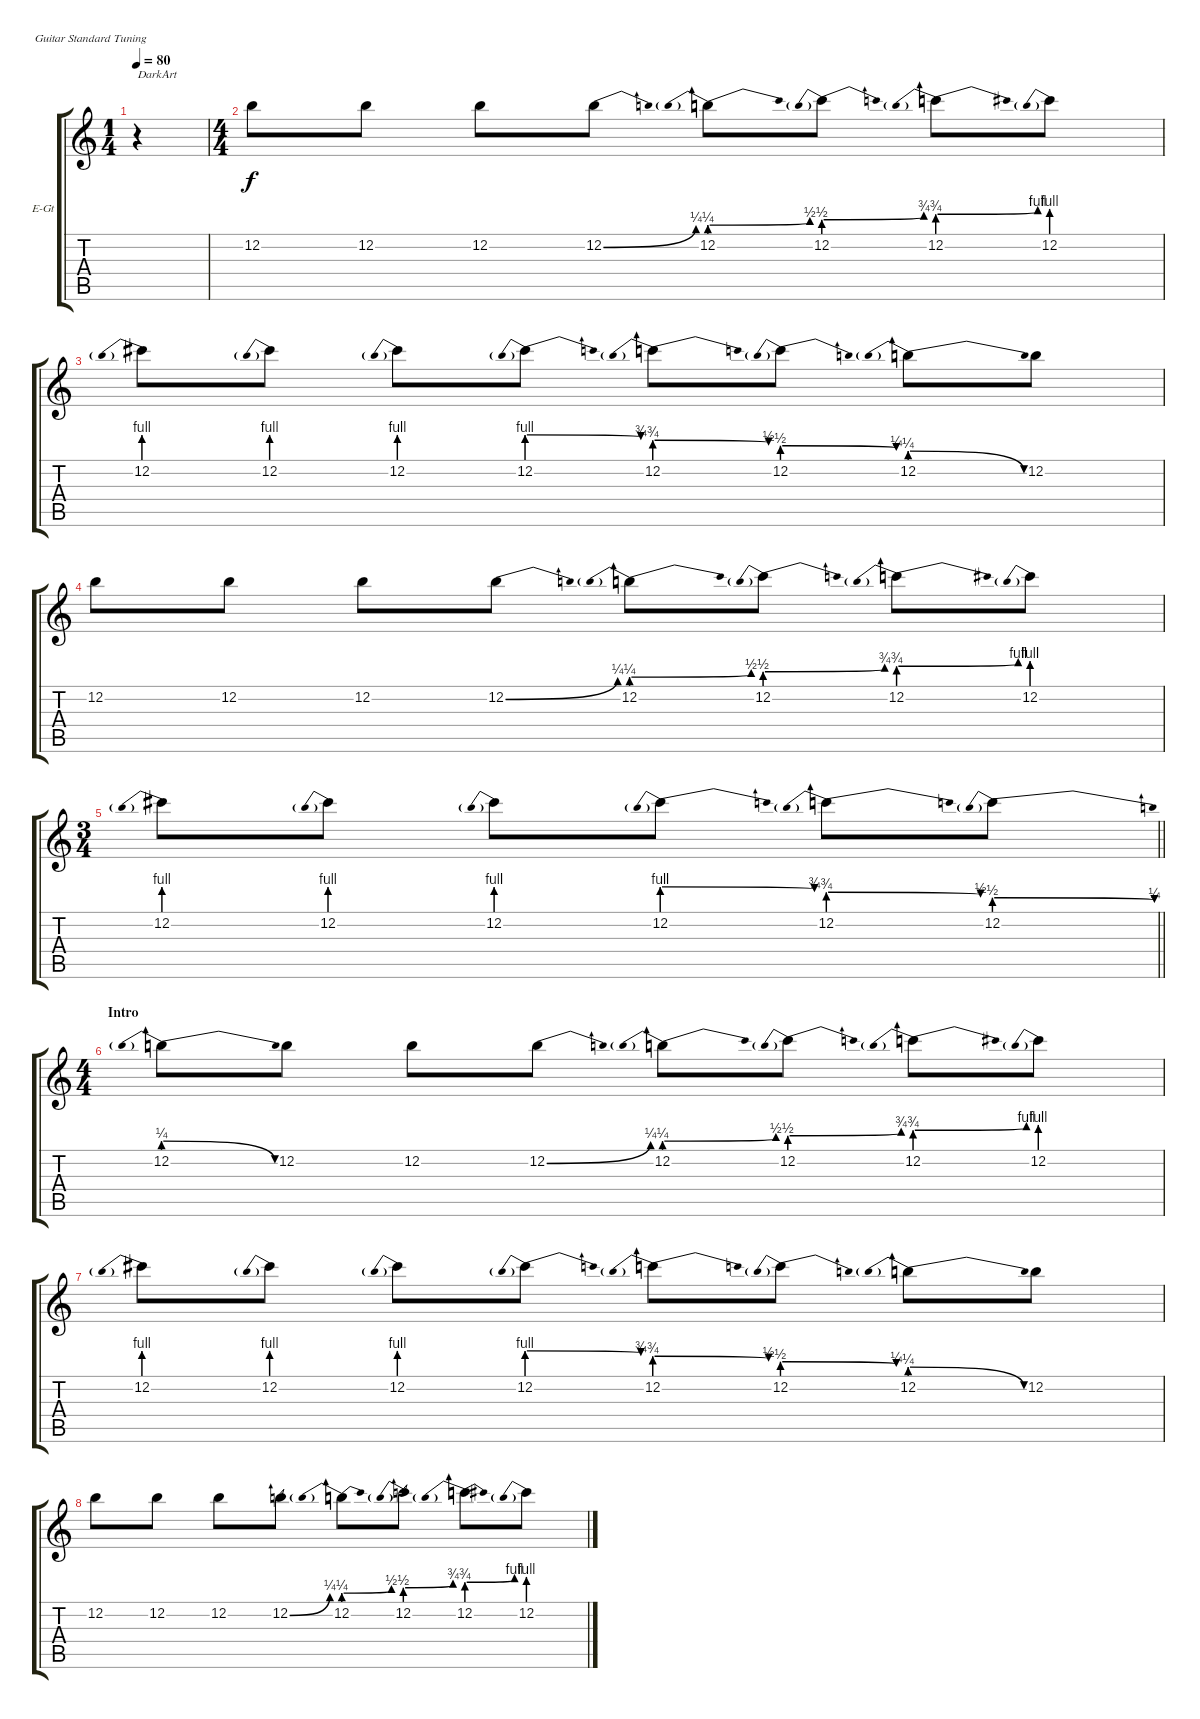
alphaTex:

\bracketExtendMode groupsimilarinstruments
\firstSystemTrackNameOrientation horizontal
\otherSystemsTrackNameOrientation horizontal
\track ("Echo" "E-Gt") {instrument distortionguitar}
\staff {score tabs}
\tuning (E4 B3 G3 D3 A2 E2)
\voice
\ts (1 4)
\beaming (8 2)
\tempo 80
\clef g2
\ks c
r.4{txt "DarkArt" dy f instrument distortionguitar} |
\ts (4 4)
\beaming (8 2 2 2 2)
12.2.8 12.2.8 12.2.8 12.2{be (bend 0 0 60 1)}.8 12.2{be (prebendbend 0 1 60 2)}.8 12.2{be (prebendbend 0 2 60 3)}.8 12.2{be (prebendbend 0 3 60 4)}.8 12.2{be (prebend 0 4 60 4)}.8 |
12.2{be (prebend 0 4 60 4)}.8 12.2{be (prebend 0 4 60 4)}.8 12.2{be (prebend 0 4 60 4)}.8 12.2{be (prebendrelease 0 4 60 3)}.8 12.2{be (prebendrelease 0 3 60 2)}.8 12.2{be (prebendrelease 0 2 60 1)}.8 12.2{be (prebendrelease 0 1 60 0)}.8 12.2{be (hold 0 0 60 0)}.8 |
12.2.8 12.2.8 12.2.8 12.2{be (bend 0 0 60 1)}.8 12.2{be (prebendbend 0 1 60 2)}.8 12.2{be (prebendbend 0 2 60 3)}.8 12.2{be (prebendbend 0 3 60 4)}.8 12.2{be (prebend 0 4 60 4)}.8 |
\ts (3 4)
\beaming (8 2 2 2)
\barLineRight lightlight
12.2{be (prebend 0 4 60 4)}.8 12.2{be (prebend 0 4 60 4)}.8 12.2{be (prebend 0 4 60 4)}.8 12.2{be (prebendrelease 0 4 60 3)}.8 12.2{be (prebendrelease 0 3 60 2)}.8 12.2{be (prebendrelease 0 2 60 1)}.8 |
\ts (4 4)
\beaming (8 2 2 2 2)
\section ("" "Intro")
12.2{be (prebendrelease 0 1 60 0)}.8 12.2{be (hold 0 0 60 0)}.8 12.2.8 12.2{be (bend 0 0 60 1)}.8 12.2{be (prebendbend 0 1 60 2)}.8 12.2{be (prebendbend 0 2 60 3)}.8 12.2{be (prebendbend 0 3 60 4)}.8 12.2{be (prebend 0 4 60 4)}.8 |
12.2{be (prebend 0 4 60 4)}.8 12.2{be (prebend 0 4 60 4)}.8 12.2{be (prebend 0 4 60 4)}.8 12.2{be (prebendrelease 0 4 60 3)}.8 12.2{be (prebendrelease 0 3 60 2)}.8 12.2{be (prebendrelease 0 2 60 1)}.8 12.2{be (prebendrelease 0 1 60 0)}.8 12.2{be (hold 0 0 60 0)}.8 |
12.2.8 12.2.8 12.2.8 12.2{be (bend 0 0 60 1)}.8 12.2{be (prebendbend 0 1 60 2)}.8 12.2{be (prebendbend 0 2 60 3)}.8 12.2{be (prebendbend 0 3 60 4)}.8 12.2{be (prebend 0 4 60 4)}.8
\voice
\clef g2
\ottava regular
\simile none
\ks c
r.4{dy mf} |
|
|
|
\barLineRight lightlight
|
|
|
